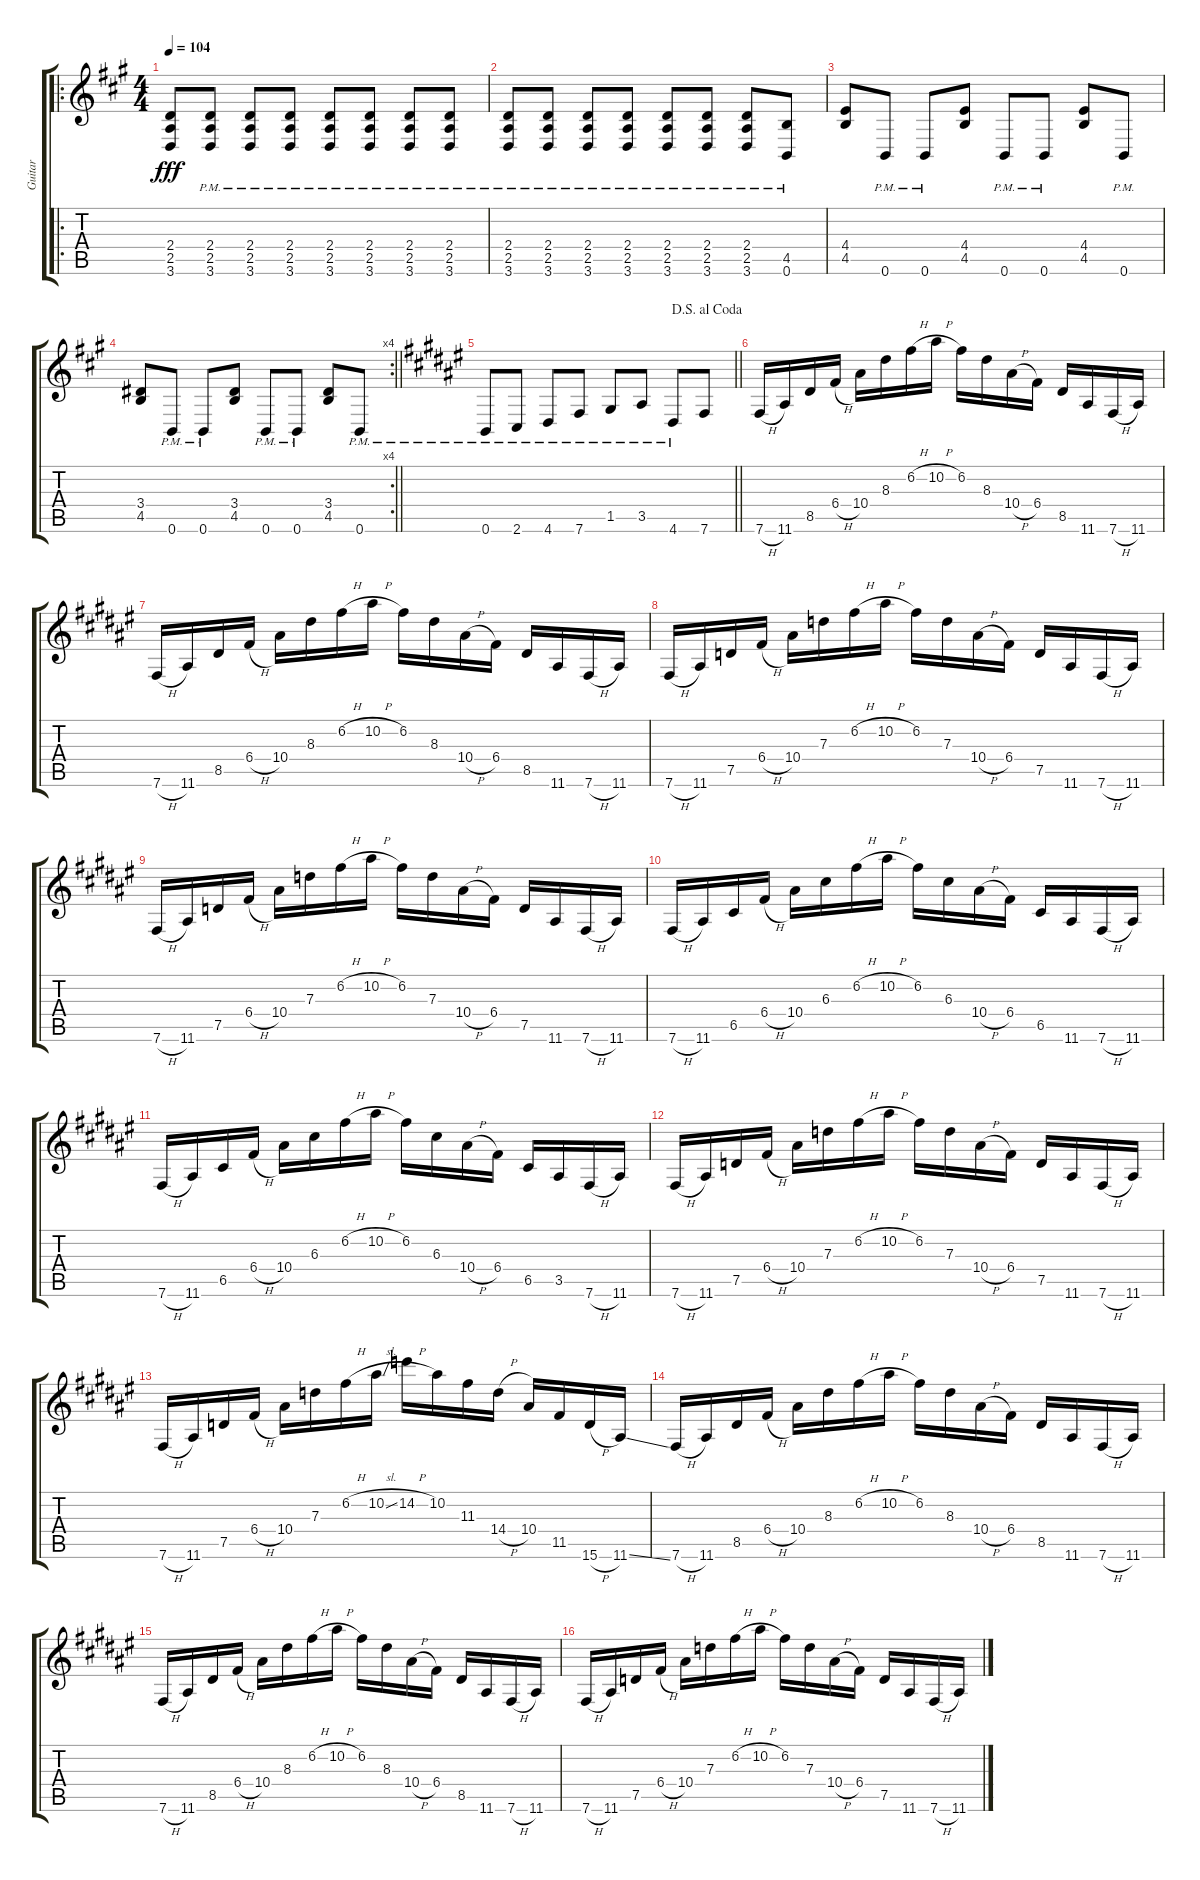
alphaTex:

\track ("Guitar" "Guitar") {instrument distortionguitar}
\staff {score tabs}
\tuning (E4 C4 G3 C3 G2 B1) {hide}
\ro
\ts (4 4)
\tempo 104
\clef g2
\ks f#minor
(2.4 2.5 3.6).8{dy fff} (2.4{pm} 2.5{pm} 3.6{pm}).8 (2.4{pm} 2.5{pm} 3.6{pm}).8 (2.4{pm} 2.5{pm} 3.6{pm}).8 (2.4{pm} 2.5{pm} 3.6{pm}).8 (2.4{pm} 2.5{pm} 3.6{pm}).8 (2.4{pm} 2.5{pm} 3.6{pm}).8 (2.4{pm} 2.5{pm} 3.6{pm}).8 |
(2.4{pm} 2.5{pm} 3.6{pm}).8 (2.4{pm} 2.5{pm} 3.6{pm}).8 (2.4{pm} 2.5{pm} 3.6{pm}).8 (2.4{pm} 2.5{pm} 3.6{pm}).8 (2.4{pm} 2.5{pm} 3.6{pm}).8 (2.4{pm} 2.5{pm} 3.6{pm}).8 (2.4{pm} 2.5{pm} 3.6{pm}).8 (4.5{pm} 0.6{pm}).8 |
(4.4 4.5).8 0.6{pm}.8 0.6{pm}.8 (4.4 4.5).8 0.6{pm}.8 0.6{pm}.8 (4.4 4.5).8 0.6{pm}.8 |
\rc 4
\barLineRight lightlight
(3.4 4.5).8 0.6{pm}.8 0.6{pm}.8 (3.4 4.5).8 0.6{pm}.8 0.6{pm}.8 (3.4 4.5).8 0.6{pm}.8 |
\jump dalsegnoalcoda
\barLineRight lightlight
\ks f#
0.6{pm}.8 2.6{pm}.8 4.6{pm}.8 7.6{pm}.8 1.5{pm}.8 3.5{pm}.8 4.6{pm}.8 7.6.8 |
7.6{h}.16 11.6.16 8.5.16 6.4{h}.16 10.4.16 8.3.16 6.2{h}.16 10.2{h}.16 6.2.16 8.3.16 10.4{h}.16 6.4.16 8.5.16 11.6.16 7.6{h}.16 11.6.16 |
7.6{h}.16 11.6.16 8.5.16 6.4{h}.16 10.4.16 8.3.16 6.2{h}.16 10.2{h}.16 6.2.16 8.3.16 10.4{h}.16 6.4.16 8.5.16 11.6.16 7.6{h}.16 11.6.16 |
7.6{h}.16 11.6.16 7.5.16 6.4{h}.16 10.4.16 7.3.16 6.2{h}.16 10.2{h}.16 6.2.16 7.3.16 10.4{h}.16 6.4.16 7.5.16 11.6.16 7.6{h}.16 11.6.16 |
7.6{h}.16 11.6.16 7.5.16 6.4{h}.16 10.4.16 7.3.16 6.2{h}.16 10.2{h}.16 6.2.16 7.3.16 10.4{h}.16 6.4.16 7.5.16 11.6.16 7.6{h}.16 11.6.16 |
7.6{h}.16 11.6.16 6.5.16 6.4{h}.16 10.4.16 6.3.16 6.2{h}.16 10.2{h}.16 6.2.16 6.3.16 10.4{h}.16 6.4.16 6.5.16 11.6.16 7.6{h}.16 11.6.16 |
7.6{h}.16 11.6.16 6.5.16 6.4{h}.16 10.4.16 6.3.16 6.2{h}.16 10.2{h}.16 6.2.16 6.3.16 10.4{h}.16 6.4.16 6.5.16 3.5.16 7.6{h}.16 11.6.16 |
7.6{h}.16 11.6.16 7.5.16 6.4{h}.16 10.4.16 7.3.16 6.2{h}.16 10.2{h}.16 6.2.16 7.3.16 10.4{h}.16 6.4.16 7.5.16 11.6.16 7.6{h}.16 11.6.16 |
7.6{h}.16 11.6.16 7.5.16 6.4{h}.16 10.4.16 7.3.16 6.2{h}.16 10.2{sl}.16 14.2{h}.16 10.2.16 11.3.16 14.4{h}.16 10.4.16 11.5.16 15.6{h}.16 11.6{ss}.16 |
7.6{h}.16 11.6.16 8.5.16 6.4{h}.16 10.4.16 8.3.16 6.2{h}.16 10.2{h}.16 6.2.16 8.3.16 10.4{h}.16 6.4.16 8.5.16 11.6.16 7.6{h}.16 11.6.16 |
7.6{h}.16 11.6.16 8.5.16 6.4{h}.16 10.4.16 8.3.16 6.2{h}.16 10.2{h}.16 6.2.16 8.3.16 10.4{h}.16 6.4.16 8.5.16 11.6.16 7.6{h}.16 11.6.16 |
7.6{h}.16 11.6.16 7.5.16 6.4{h}.16 10.4.16 7.3.16 6.2{h}.16 10.2{h}.16 6.2.16 7.3.16 10.4{h}.16 6.4.16 7.5.16 11.6.16 7.6{h}.16 11.6.16
